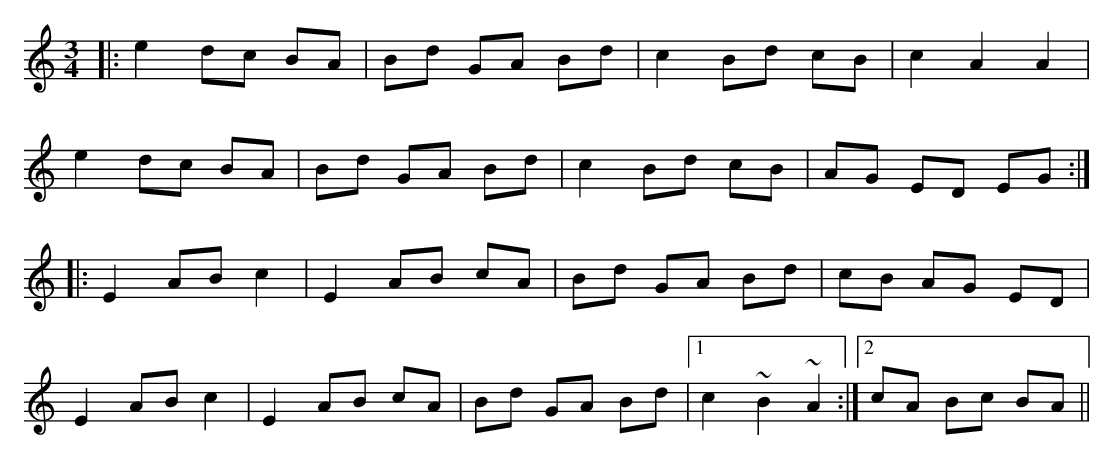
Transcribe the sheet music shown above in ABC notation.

X:1
M:3/4
K:C
|:e2 dc BA|Bd GA Bd|c2 Bd cB|c2 A2 A2|
e2 dc BA|Bd GA Bd|c2 Bd cB|AG ED EG:|
|:E2 AB c2|E2 AB cA|Bd GA Bd|cB AG ED|
E2 AB c2|E2 AB cA|Bd GA Bd|1 c2 ~B2~A2:|2 cA Bc BA||
